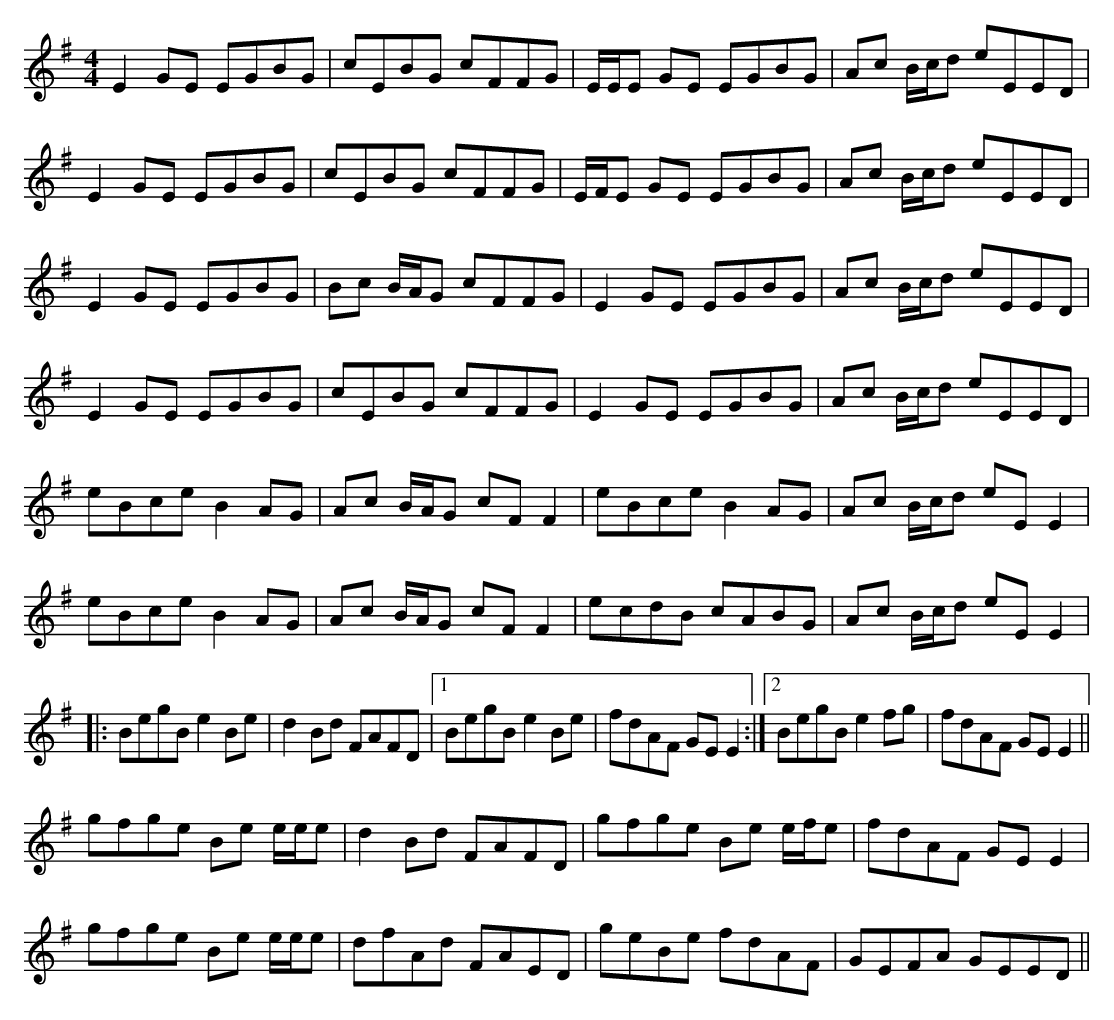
X:1
M:4/4
K:G
E2 GE EGBG|cEBG cFFG|E/E/E GE EGBG|Ac B/c/d eEED|
E2 GE EGBG|cEBG cFFG|E/F/E GE EGBG|Ac B/c/d eEED|
E2 GE EGBG|Bc B/A/G cFFG|E2 GE EGBG|Ac B/c/d eEED|
E2 GE EGBG|cEBG cFFG|E2 GE EGBG|Ac B/c/d eEED|
eBce B2 AG|Ac B/A/G cF F2|eBce B2 AG|Ac B/c/d eE E2|
eBce B2 AG|Ac B/A/G cF F2|ecdB cABG|Ac B/c/d eE E2|
|:BegB e2Be|d2 Bd FAFD|1 BegB e2Be|fdAF GE E2:|2 BegB e2fg|fdAF GEE2||
gfge Be e/e/e|d2 Bd FAFD|gfge Be e/f/e|fdAF GEE2|
gfge Be e/e/e|dfAd FAED|geBe fdAF|GEFA GEED||
